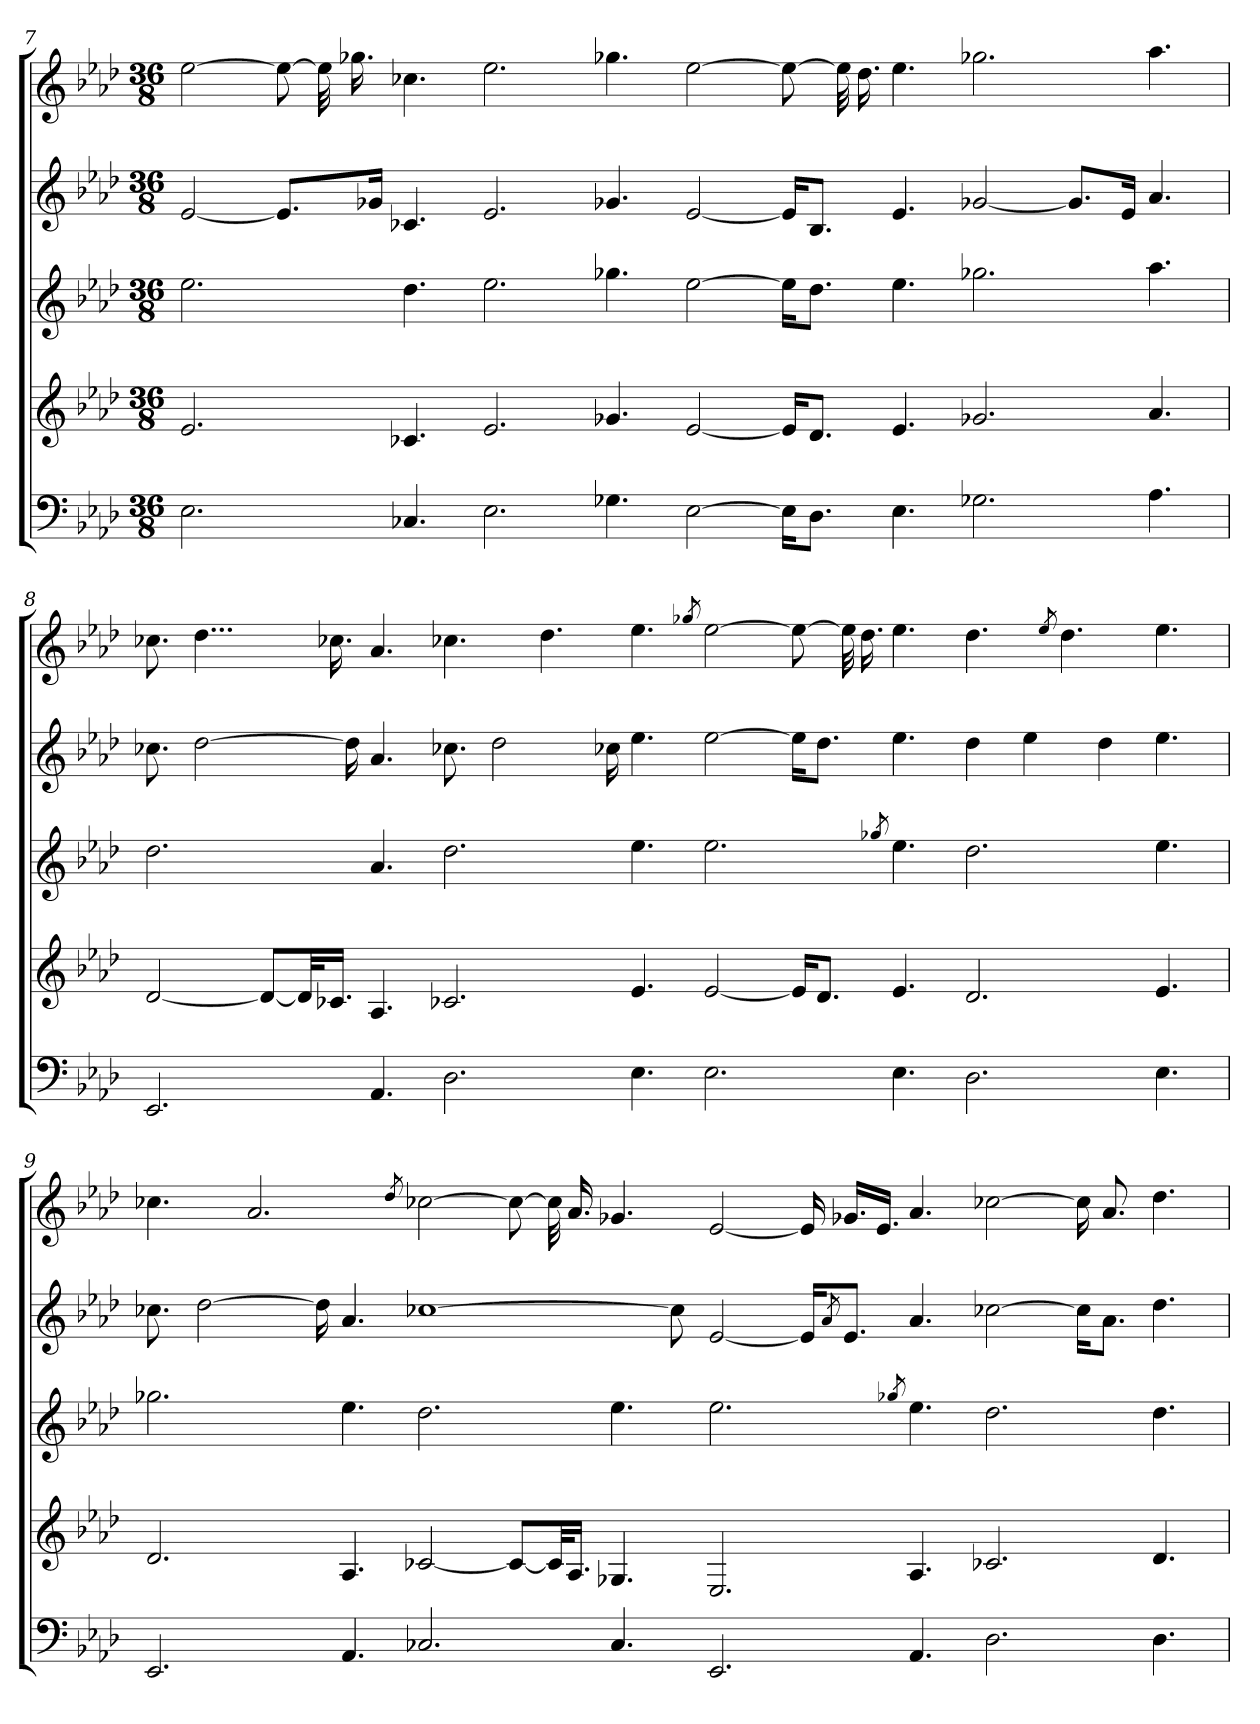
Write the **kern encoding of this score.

**kern	**kern	**kern	**kern	**kern
*part5	*part4	*part3	*part2	*part1
*staff5	*staff4	*staff3	*staff2	*staff1
*clefF4	*clefG2	*clefG2	*clefG2	*clefG2
*k[b-e-a-d-]	*k[b-e-a-d-]	*k[b-e-a-d-]	*k[b-e-a-d-]	*k[b-e-a-d-]
*M36/8	*M36/8	*M36/8	*M36/8	*M36/8
=7	=7	=7	=7	=7
2.E-	2.e-	2.ee-	[2e-	[2ee-
.	.	.	8.e-/L]	8ee-_
.	.	.	.	32ee-]
.	.	.	.	16.gg-X
.	.	.	16g-X/Jk	.
4.C-X	4.c-X	4.dd-	4.c-X	4.cc-X
2.E-	2.e-	2.ee-	2.e-	2.ee-
4.G-X	4.g-X	4.gg-X	4.g-X	4.gg-X
[2E-	[2e-	[2ee-	[2e-	[2ee-
16E-\KL]	16e-/KL]	16ee-\KL]	16e-/KL]	8ee-_
8.D-\J	8.d-/J	8.dd-\J	8.B-/J	.
.	.	.	.	32ee-]
.	.	.	.	16.dd-
4.E-	4.e-	4.ee-	4.e-	4.ee-
2.G-X	2.g-X	2.gg-X	[2g-X	2.gg-X
.	.	.	8.g-/L]	.
.	.	.	16e-/Jk	.
4.A-	4.a-	4.aa-	4.a-	4.aa-
=8	=8	=8	=8	=8
2.EE-	[2d-	2.dd-	8.cc-X	8.cc-X
.	.	.	[2dd-	4...dd-
.	8d-/L_	.	.	.
.	32d-/KL]	.	.	.
.	16.c-X/JJ	.	.	16.cc-X
.	.	.	16dd-]	.
4.AA-	4.A-	4.a-	4.a-	4.a-
2.D-	2.c-X	2.dd-	8.cc-X	4.cc-X
.	.	.	2dd-	.
.	.	.	.	4.dd-
.	.	.	16cc-X	.
4.E-	4.e-	4.ee-	4.ee-	4.ee-
.	.	.	.	8qgg-X
2.E-	[2e-	2.ee-	[2ee-	[2ee-
.	16e-/KL]	.	16ee-\KL]	8ee-_
.	8.d-/J	.	8.dd-\J	.
.	.	.	.	32ee-]
.	.	.	.	16.dd-
.	.	8qgg-X	.	.
4.E-	4.e-	4.ee-	4.ee-	4.ee-
2.D-	2.d-	2.dd-	4dd-	4.dd-
.	.	.	4ee-	.
.	.	.	.	8qee-
.	.	.	.	4.dd-
.	.	.	4dd-	.
4.E-	4.e-	4.ee-	4.ee-	4.ee-
=9	=9	=9	=9	=9
2.EE-	2.d-	2.gg-X	8.cc-X	4.cc-X
.	.	.	[2dd-	.
.	.	.	.	2.a-
.	.	.	16dd-]	.
4.AA-	4.A-	4.ee-	4.a-	.
.	.	.	.	8qdd-
2.C-X	[2c-X	2.dd-	[1cc-X	[2cc-X
.	8c-/L_	.	.	8cc-_
.	32c-/KL]	.	.	32cc-]
.	16.A-/JJ	.	.	16.a-
4.C-	4.G-X	4.ee-	.	4.g-X
.	.	.	8cc-]	.
2.EE-	2.E-	2.ee-	[2e-	[2e-
.	.	.	16e-/KL]	16e-]
.	.	.	8qa-/	.
.	.	.	8.e-/J	16.g-X/LL
.	.	.	.	16.e-/JJ
.	.	8qgg-X	.	.
4.AA-	4.A-	4.ee-	4.a-	4.a-
2.D-	2.c-X	2.dd-	[2cc-X	[2cc-X
.	.	.	16cc-\KL]	16cc-]
.	.	.	8.a-\J	8.a-
4.D-	4.d-	4.dd-	4.dd-	4.dd-
=	=	=	=	=
*-	*-	*-	*-	*-
